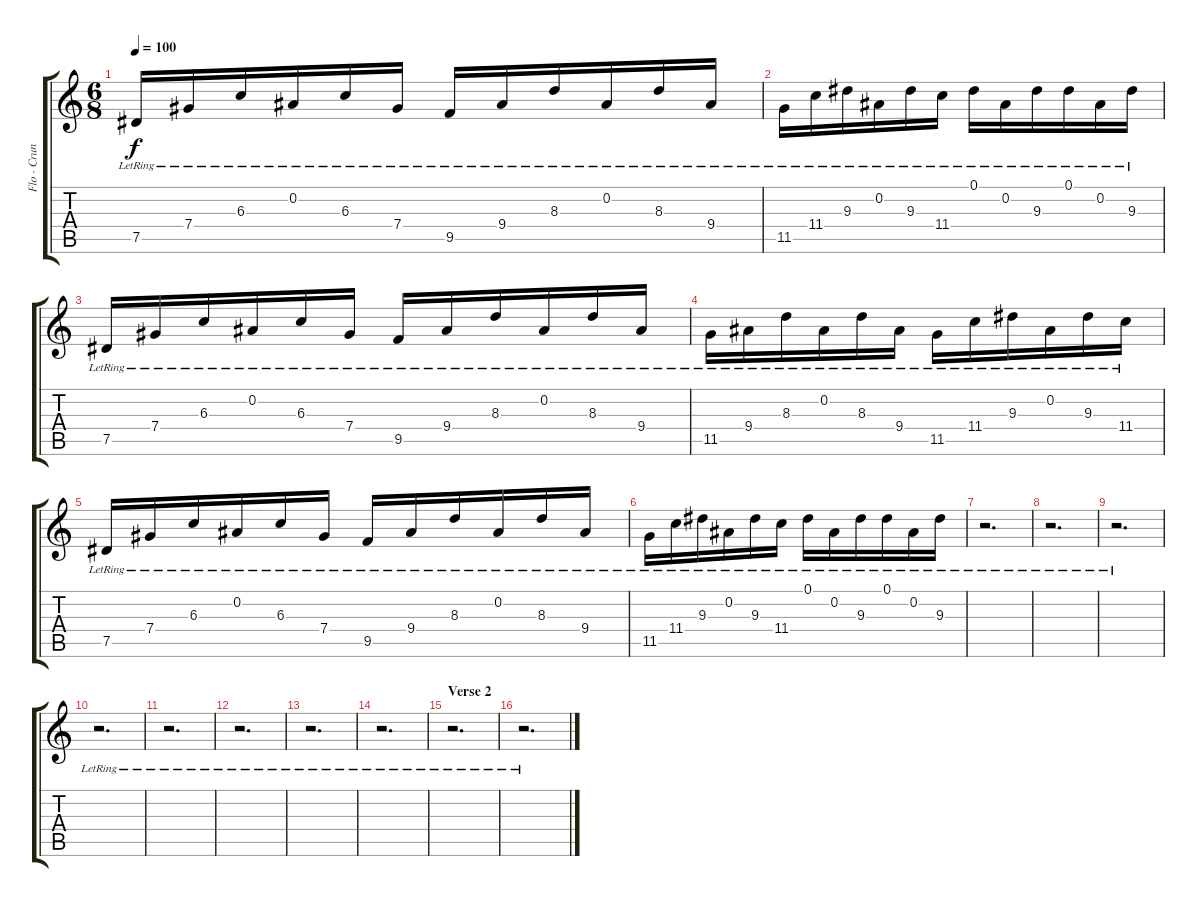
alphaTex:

\track ("Flo - Crunch" "Flo - Crun") {instrument overdrivenguitar}
\staff {score tabs}
\tuning (Eb4 Bb3 Gb3 Db3 Ab2 Eb2) {hide}
\ts (6 8)
\tempo 100
\clef g2
\ks c
7.5{lr}.16{dy f} 7.4{lr}.16 6.3{lr}.16 0.2{lr}.16 6.3{lr}.16 7.4{lr}.16 9.5{lr}.16 9.4{lr}.16 8.3{lr}.16 0.2{lr}.16 8.3{lr}.16 9.4{lr}.16 |
11.5{lr}.16 11.4{lr}.16 9.3{lr}.16 0.2{lr}.16 9.3{lr}.16 11.4{lr}.16 0.1{lr}.16 0.2{lr}.16 9.3{lr}.16 0.1{lr}.16 0.2{lr}.16 9.3{lr}.16 |
7.5{lr}.16 7.4{lr}.16 6.3{lr}.16 0.2{lr}.16 6.3{lr}.16 7.4{lr}.16 9.5{lr}.16 9.4{lr}.16 8.3{lr}.16 0.2{lr}.16 8.3{lr}.16 9.4{lr}.16 |
11.5{lr}.16 9.4{lr}.16 8.3{lr}.16 0.2{lr}.16 8.3{lr}.16 9.4{lr}.16 11.5{lr}.16 11.4{lr}.16 9.3{lr}.16 0.2{lr}.16 9.3{lr}.16 11.4{lr}.16 |
7.5{lr}.16 7.4{lr}.16 6.3{lr}.16 0.2{lr}.16 6.3{lr}.16 7.4{lr}.16 9.5{lr}.16 9.4{lr}.16 8.3{lr}.16 0.2{lr}.16 8.3{lr}.16 9.4{lr}.16 |
11.5{lr}.16 11.4{lr}.16 9.3{lr}.16 0.2{lr}.16 9.3{lr}.16 11.4{lr}.16 0.1{lr}.16 0.2{lr}.16 9.3{lr}.16 0.1{lr}.16 0.2{lr}.16 9.3{lr}.16 |
r.2{d} |
r.2{d} |
r.2{d} |
r.2{d} |
r.2{d} |
r.2{d} |
r.2{d} |
r.2{d} |
\section ("" "Verse 2")
r.2{d} |
r.2{d}
